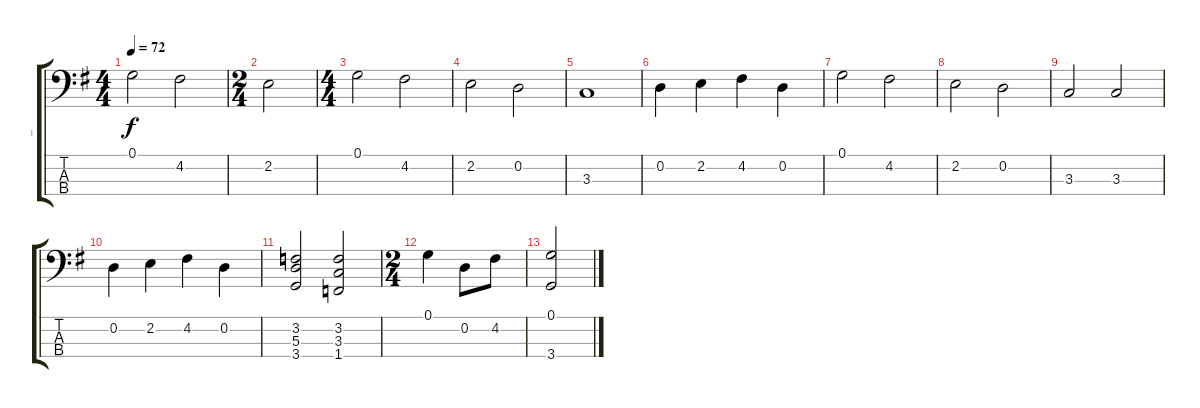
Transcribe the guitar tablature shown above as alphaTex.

\track ("_" "_") {instrument acousticbass}
\staff {score tabs}
\tuning (G2 D2 A1 E1) {hide}
\ts (4 4)
\tempo 72
\clef f4
\ks g
0.1.2{dy f} 4.2.2 |
\ts (2 4)
2.2.2 |
\ts (4 4)
0.1.2 4.2.2 |
2.2.2 0.2.2 |
3.3.1 |
0.2.4 2.2.4 4.2.4 0.2.4 |
0.1.2 4.2.2 |
2.2.2 0.2.2 |
3.3.2 3.3.2 |
0.2.4 2.2.4 4.2.4 0.2.4 |
(3.2 5.3 3.4).2 (3.2 3.3 1.4).2 |
\ts (2 4)
0.1.4 0.2.8 4.2.8 |
(0.1 3.4).2
